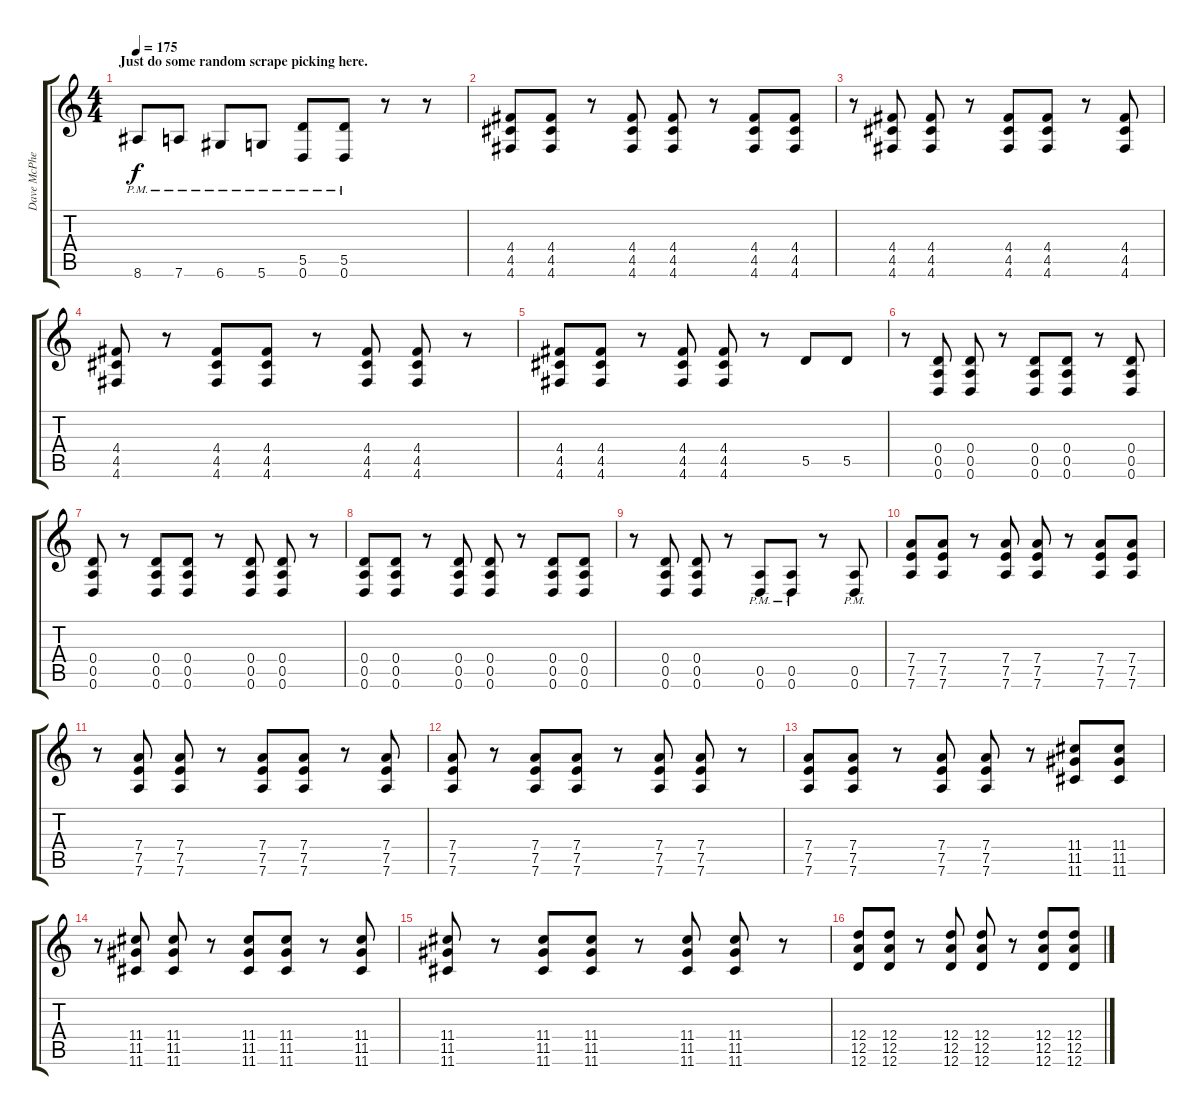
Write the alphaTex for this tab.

\track ("Dave McPherson" "Dave McPhe") {instrument distortionguitar}
\staff {score tabs}
\tuning (E4 B3 A3 D3 A2 D2) {hide}
\ts (4 4)
\section ("" "Just do some random scrape picking here.")
\tempo 175
\clef g2
\ks c
8.6{pm}.8{dy f} 7.6{pm}.8 6.6{pm}.8 5.6{pm}.8 (5.5{pm} 0.6{pm}).8 (5.5{pm} 0.6{pm}).8 r.8 r.8 |
(4.4 4.5 4.6).8 (4.4 4.5 4.6).8 r.8 (4.4 4.5 4.6).8 (4.4 4.5 4.6).8 r.8 (4.4 4.5 4.6).8 (4.4 4.5 4.6).8 |
r.8 (4.4 4.5 4.6).8 (4.4 4.5 4.6).8 r.8 (4.4 4.5 4.6).8 (4.4 4.5 4.6).8 r.8 (4.4 4.5 4.6).8 |
(4.4 4.5 4.6).8 r.8 (4.4 4.5 4.6).8 (4.4 4.5 4.6).8 r.8 (4.4 4.5 4.6).8 (4.4 4.5 4.6).8 r.8 |
(4.4 4.5 4.6).8 (4.4 4.5 4.6).8 r.8 (4.4 4.5 4.6).8 (4.4 4.5 4.6).8 r.8 5.5.8 5.5.8 |
r.8 (0.4 0.5 0.6).8 (0.4 0.5 0.6).8 r.8 (0.4 0.5 0.6).8 (0.4 0.5 0.6).8 r.8 (0.4 0.5 0.6).8 |
(0.4 0.5 0.6).8 r.8 (0.4 0.5 0.6).8 (0.4 0.5 0.6).8 r.8 (0.4 0.5 0.6).8 (0.4 0.5 0.6).8 r.8 |
(0.4 0.5 0.6).8 (0.4 0.5 0.6).8 r.8 (0.4 0.5 0.6).8 (0.4 0.5 0.6).8 r.8 (0.4 0.5 0.6).8 (0.4 0.5 0.6).8 |
r.8 (0.4 0.5 0.6).8 (0.4 0.5 0.6).8 r.8 (0.5{pm} 0.6{pm}).8 (0.5{pm} 0.6{pm}).8 r.8 (0.5{pm} 0.6{pm}).8 |
(7.4 7.5 7.6).8 (7.4 7.5 7.6).8 r.8 (7.4 7.5 7.6).8 (7.4 7.5 7.6).8 r.8 (7.4 7.5 7.6).8 (7.4 7.5 7.6).8 |
r.8 (7.4 7.5 7.6).8 (7.4 7.5 7.6).8 r.8 (7.4 7.5 7.6).8 (7.4 7.5 7.6).8 r.8 (7.4 7.5 7.6).8 |
\section ("" "                               ")
(7.4 7.5 7.6).8 r.8 (7.4 7.5 7.6).8 (7.4 7.5 7.6).8 r.8 (7.4 7.5 7.6).8 (7.4 7.5 7.6).8 r.8 |
(7.4 7.5 7.6).8 (7.4 7.5 7.6).8 r.8 (7.4 7.5 7.6).8 (7.4 7.5 7.6).8 r.8 (11.4 11.5 11.6).8 (11.4 11.5 11.6).8 |
r.8 (11.4 11.5 11.6).8 (11.4 11.5 11.6).8 r.8 (11.4 11.5 11.6).8 (11.4 11.5 11.6).8 r.8 (11.4 11.5 11.6).8 |
(11.4 11.5 11.6).8 r.8 (11.4 11.5 11.6).8 (11.4 11.5 11.6).8 r.8 (11.4 11.5 11.6).8 (11.4 11.5 11.6).8 r.8 |
\section ("" "       ")
(12.4 12.5 12.6).8 (12.4 12.5 12.6).8 r.8 (12.4 12.5 12.6).8 (12.4 12.5 12.6).8 r.8 (12.4 12.5 12.6).8 (12.4 12.5 12.6).8
